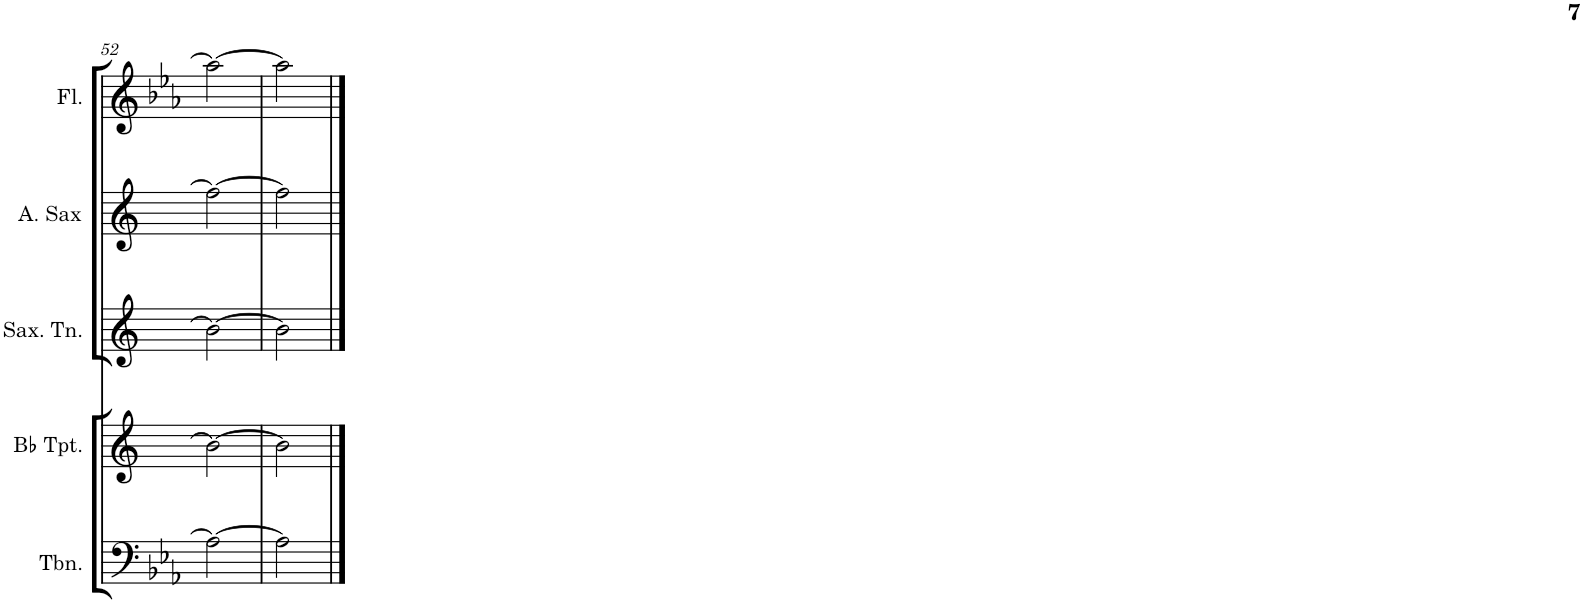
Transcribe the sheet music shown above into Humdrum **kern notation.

**kern	**kern	**kern	**kern	**kern
*part5	*part4	*part3	*part2	*part1
*staff5	*staff4	*staff3	*staff2	*staff1
*I"Trombone	*I"Bb Trumpet	*I"Saxofone Tenor	*I"Saxofone Alto	*I"Flauta Transversal
*I'Tbn.	*I'Bb Tpt.	*I'Sax. Tn.	*	*I'Fl.
!!LO:PB:g=z
*clefF4	*clefG2	*clefG2	*clefG2	*clefG2
*	*Trd1c2	*Trd8c14	*Trd5c9	*
*k[b-e-a-]	*k[]	*k[]	*k[]	*k[b-e-a-]
*M2/4	*M2/4	*M2/4	*M2/4	*M2/4
=52	=52	=52	=52	=52
2An\_	2b\_	2b\_	2ff#\_	2aan\_
=53	=53	=53	=53	=53
2A\]	2b\]	2b\]	2ff#\]	2aa\]
==	==	==	==	==
*-	*-	*-	*-	*-
